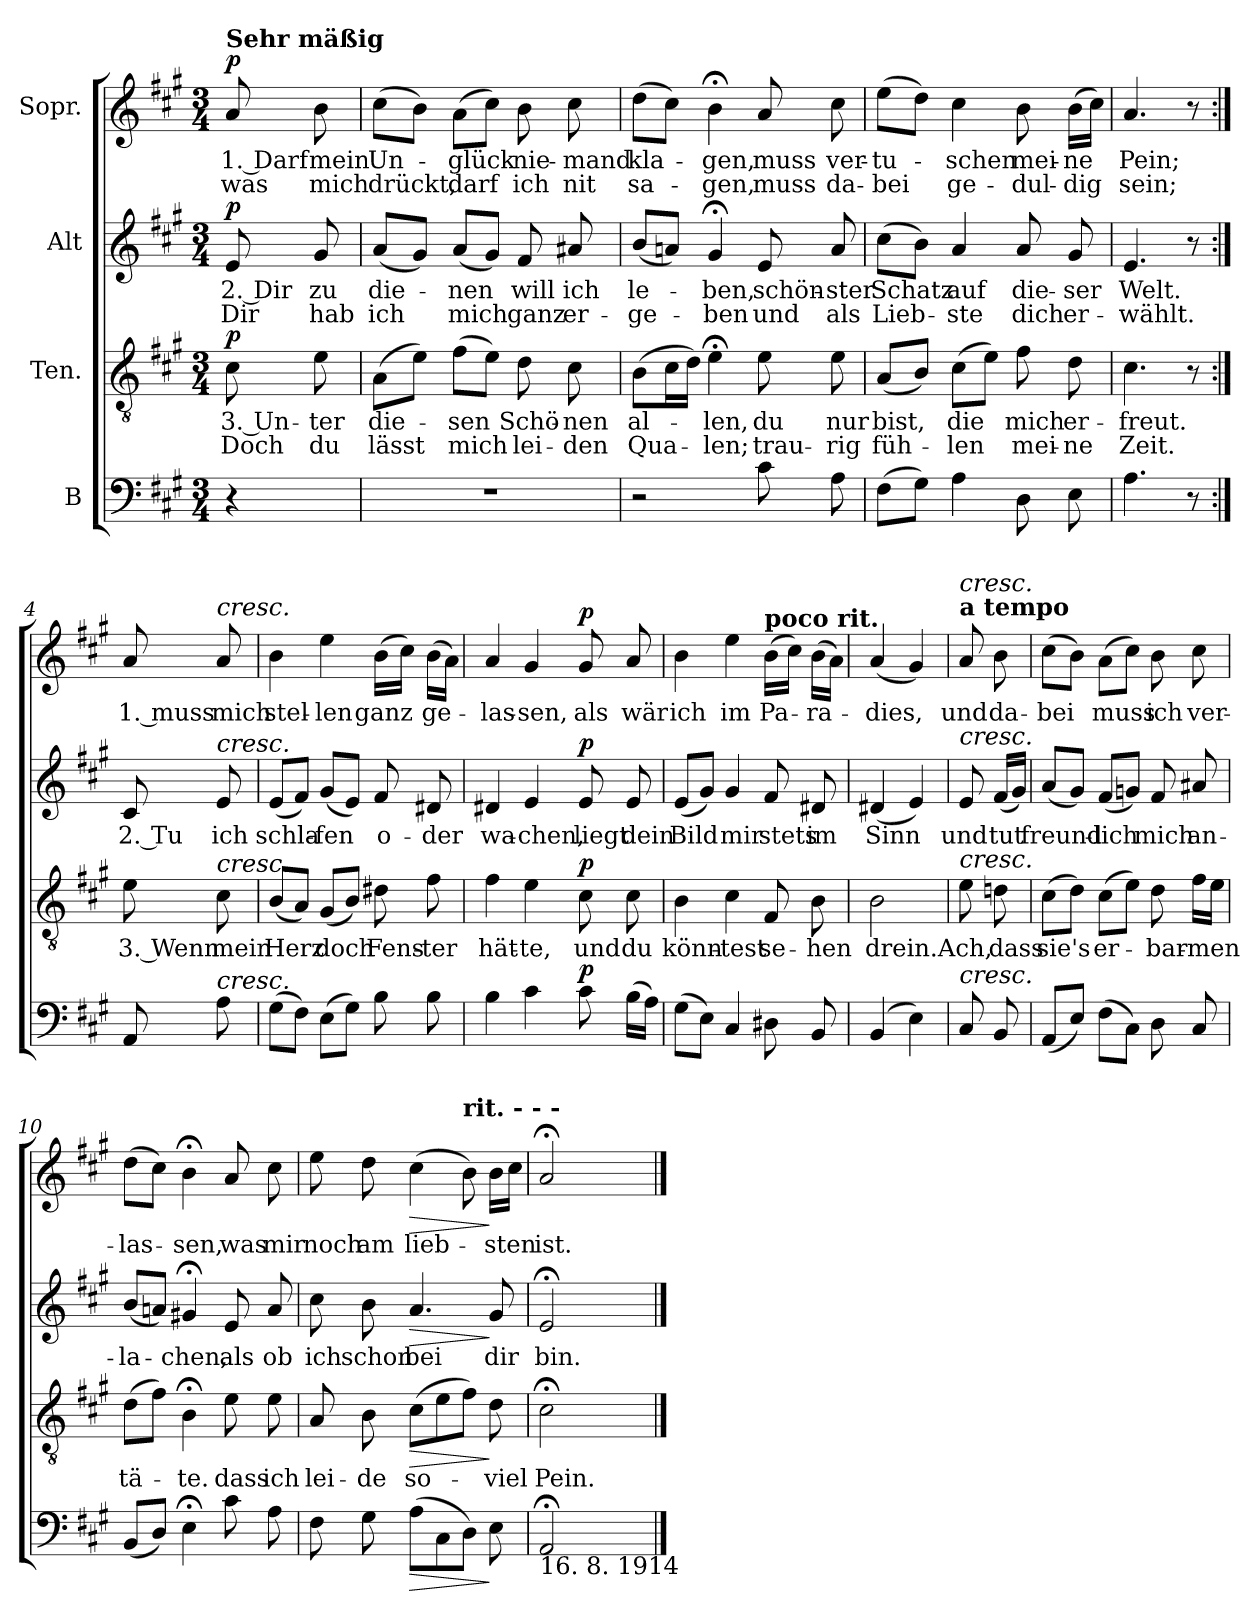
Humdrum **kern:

**kern	**dynam	**kern	**text	**text	**dynam	**kern	**text	**text	**dynam	**kern	**text	**text	**dynam
*part4	*part4	*part3	*part3	*part3	*part3	*part2	*part2	*part2	*part2	*part1	*part1	*part1	*part1
*staff4	*staff4	*staff3	*staff3	*staff3	*staff3	*staff2	*staff2	*staff2	*staff2	*staff1	*staff1	*staff1	*staff1
*I"B	*	*I"Ten.	*	*	*	*I"Alt	*	*	*	*I"Sopr.	*	*	*
*clefF4	*	*clefGv2	*	*	*	*clefG2	*	*	*	*clefG2	*	*	*
*k[f#c#g#]	*	*k[f#c#g#]	*	*	*	*k[f#c#g#]	*	*	*	*k[f#c#g#]	*	*	*
*M3/4	*	*M3/4	*	*	*	*M3/4	*	*	*	*M3/4	*	*	*
=	=	=	=	=	=	=	=	=	=	=	=	=	=
!	!	!	!	!	!	!	!	!	!	!LO:TX:a:B:t=Sehr mäßig	!	!	!
!	!	!	!	!	!LO:DY:a	!	!	!	!LO:DY:a	!	!	!	!LO:DY:a
4r	.	8c#\	3. Un-	Doch	p	8e/	2. Dir	Dir	p	8a/	1. Darf	was	p
.	.	8e\	-ter	du	.	8g#/	zu	hab	.	8b\	mein	mich	.
=1	=1	=1	=1	=1	=1	=1	=1	=1	=1	=1	=1	=1	=1
2.r	.	(8A\L	die-	lässt	.	(8a/L	die-	ich	.	(8cc#\L	Un-	drückt,	.
.	.	8e\J)	.	.	.	8g#/J)	.	.	.	8b\J)	.	.	.
.	.	(8f#\L	-sen	mich	.	(8a/L	-nen	mich	.	(8a\L	-glück	darf	.
.	.	8e\J)	.	.	.	8g#/J)	.	.	.	8cc#\J)	.	.	.
.	.	8d\	Schö-	lei-	.	8f#/	will	ganz	.	8b\	nie-	ich	.
.	.	8c#\	-nen	-den	.	8a#X/	ich	er-	.	8cc#\	-mand	nit	.
=2	=2	=2	=2	=2	=2	=2	=2	=2	=2	=2	=2	=2	=2
2r	.	(8B\L	al-	Qua-	.	(8b/L	le-	-ge-	.	(8dd\L	kla-	sa-	.
.	.	16c#\L	.	.	.	8an/J)	.	.	.	8cc#\J)	.	.	.
.	.	16d\JJ)	.	.	.	.	.	.	.	.	.	.	.
.	.	4e;<\	-len,	-len;	.	4g#;</	-ben,	-ben	.	4b;<\	-gen,	-gen,	.
8c#\	.	8e\	du	trau-	.	8e/	schön-	und	.	8a/	muss	muss	.
8A\	.	8e\	nur	-rig	.	8a/	-ster	als	.	8cc#\	ver-	da-	.
=3	=3	=3	=3	=3	=3	=3	=3	=3	=3	=3	=3	=3	=3
(8F#\L	.	(8A/L	-bist,	füh-	.	(8cc#\L	Schatz	Lieb-	.	(8ee\L	-tu-	-bei	.
8G#\J)	.	8B/J)	.	.	.	8b\J)	.	.	.	8dd\J)	.	.	.
4A\	.	(8c#\L	die	-len	.	4a/	auf	-ste	.	4cc#\	-schen	ge-	.
.	.	8e\J)	.	.	.	.	.	.	.	.	.	.	.
8D\	.	8f#\	mich	mei-	.	8a/	die-	dich	.	8b\	mei-	-dul-	.
8E\	.	8d\	er-	-ne	.	8g#/	-ser	er-	.	(16b\LL	-ne	-dig	.
.	.	.	.	.	.	.	.	.	.	16cc#\JJ)	.	.	.
=4	=4	=4	=4	=4	=4	=4	=4	=4	=4	=4	=4	=4	=4
4.A\	.	4.c#\	-freut.	Zeit.	.	4.e/	Welt.	-wählt.	.	4.a/	Pein;	sein;	.
8r	.	8r	.	.	.	8r	.	.	.	8r	.	.	.
!!LO:LB:g=z
=4X1:|!	=4X1:|!	=4X1:|!	=4X1:|!	=4X1:|!	=4X1:|!	=4X1:|!	=4X1:|!	=4X1:|!	=4X1:|!	=4X1:|!	=4X1:|!	=4X1:|!	=4X1:|!
8AA/	.	8e\	3. Wenn	.	.	8c#/	2. Tu	.	.	8a/	1. muss	.	.
!	!	!	!	!	!	!	!	!	!	!LO:TX:a:i:t=cresc.	!	!	!
!	!	!	!	!	!	!LO:TX:a:i:t=cresc.	!	!	!	!	!	!	!
!	!	!LO:TX:a:i:t=cresc.	!	!	!	!	!	!	!	!	!	!	!
!LO:TX:a:i:t=cresc.	!	!	!	!	!	!	!	!	!	!	!	!	!
8A\	.	8c#\	mein	.	.	8e/	ich	.	.	8a/	mich	.	.
=5	=5	=5	=5	=5	=5	=5	=5	=5	=5	=5	=5	=5	=5
(8G#\L	.	(8B/L	Herz	.	.	(8e/L	schla-	.	.	4b\	stel-	.	.
8F#\J)	.	8A/J)	.	.	.	8f#/J)	.	.	.	.	.	.	.
(8E\L	.	(8G#/L	doch	.	.	(8g#/L	-fen	.	.	4ee\	-len	.	.
8G#\J)	.	8B/J)	.	.	.	8e/J)	.	.	.	.	.	.	.
8B\	.	8d#X\	Fens-	.	.	8f#/	o-	.	.	(16b\LL	ganz	.	.
.	.	.	.	.	.	.	.	.	.	16cc#\JJ)	.	.	.
8B\	.	8f#\	-ter	.	.	8d#X/	-der	.	.	(16b\LL	ge-	.	.
.	.	.	.	.	.	.	.	.	.	16a\JJ)	.	.	.
=6	=6	=6	=6	=6	=6	=6	=6	=6	=6	=6	=6	=6	=6
4B\	.	4f#\	hät-	.	.	4d#X/	wa-	.	.	4a/	-las-	.	.
4c#\	.	4e\	-te,	.	.	4e/	-chen,	.	.	4g#/	-sen,	.	.
!	!LO:DY:a	!	!	!	!LO:DY:a	!	!	!	!LO:DY:a	!	!	!	!LO:DY:a
8c#\	p	8c#\	und	.	p	8e/	liegt	.	p	8g#/	als	.	p
(16B\LL	.	8c#\	du	.	.	8e/	dein	.	.	8a/	wär	.	.
16A\JJ)	.	.	.	.	.	.	.	.	.	.	.	.	.
=7	=7	=7	=7	=7	=7	=7	=7	=7	=7	=7	=7	=7	=7
(8G#\L	.	4B\	könn-	.	.	(8e/L	Bild	.	.	4b\	ich	.	.
8E\J)	.	.	.	.	.	8g#/J)	.	.	.	.	.	.	.
4C#/	.	4c#\	-test	.	.	4g#/	mir	.	.	4ee\	im	.	.
!	!	!	!	!	!	!	!	!	!	!LO:TX:a:B:t=poco rit.	!	!	!
8D#X\	.	8F#/	se-	.	.	8f#/	stets	.	.	(16b\LL	Pa-	.	.
.	.	.	.	.	.	.	.	.	.	16cc#\JJ)	.	.	.
8BB/	.	8B\	hen	.	.	8d#X/	im	.	.	(16b\LL	-ra-	.	.
.	.	.	.	.	.	.	.	.	.	16a\JJ)	.	.	.
=8	=8	=8	=8	=8	=8	=8	=8	=8	=8	=8	=8	=8	=8
(4BB/	.	2B\	drein.	.	.	(4d#X/	Sinn	.	.	(4a/	-dies,	.	.
4E\)	.	.	.	.	.	4e/)	.	.	.	4g#/)	.	.	.
!!LO:LB:g=z
=8X2	=8X2	=8X2	=8X2	=8X2	=8X2	=8X2	=8X2	=8X2	=8X2	=8X2	=8X2	=8X2	=8X2
!	!	!	!	!	!	!	!	!	!	!LO:TX:a:B:t=a tempo	!	!	!
!	!	!	!	!	!	!	!	!	!	!LO:TX:a:i:t=cresc.	!	!	!
!	!	!	!	!	!	!LO:TX:a:i:t=cresc.	!	!	!	!	!	!	!
!	!	!LO:TX:a:i:t=cresc.	!	!	!	!	!	!	!	!	!	!	!
!LO:TX:a:i:t=cresc.	!	!	!	!	!	!	!	!	!	!	!	!	!
8C#/	.	8e\	Ach,	.	.	8e/	und	.	.	8a/	und	.	.
8BB/	.	8dn\	dass	.	.	(16f#/LL	tut	.	.	8b\	da-	.	.
.	.	.	.	.	.	16g#/JJ)	.	.	.	.	.	.	.
=9	=9	=9	=9	=9	=9	=9	=9	=9	=9	=9	=9	=9	=9
(8AA/L	.	(8c#\L	-sie's	.	.	(8a/L	freund-	.	.	(8cc#\L	-bei	.	.
8E/J)	.	8d\J)	.	.	.	8g#/J)	.	.	.	8b\J)	.	.	.
(8F#\L	.	(8c#\L	er-	.	.	(8f#/L	-lich	.	.	(8a\L	muss	.	.
8C#\J)	.	8e\J)	.	.	.	8gn/J)	.	.	.	8cc#\J)	.	.	.
8D\	.	8d\	-bar-	.	.	8f#/	mich	.	.	8b\	ich	.	.
8C#/	.	16f#\LL	-men	.	.	8a#X/	an-	.	.	8cc#\	ver-	.	.
.	.	16e\JJ	.	.	.	.	.	.	.	.	.	.	.
=10	=10	=10	=10	=10	=10	=10	=10	=10	=10	=10	=10	=10	=10
(8BB/L	.	(8d\L	tä-	.	.	(8b/L	-la-	.	.	(8dd\L	-las-	.	.
8D/J)	.	8f#\J)	.	.	.	8an/J)	.	.	.	8cc#\J)	.	.	.
4E;<\	.	4B;<\	-te.	.	.	4g#X;</	-chen,	.	.	4b;<\	-sen,	.	.
8c#\	.	8e\	dass	.	.	8e/	als	.	.	8a/	was	.	.
8A\	.	8e\	ich	.	.	8a/	ob	.	.	8cc#\	mir	.	.
=11	=11	=11	=11	=11	=11	=11	=11	=11	=11	=11	=11	=11	=11
8F#\	.	8A/	lei-	.	.	8cc#\	ich	.	.	8ee\	noch	.	.
8G#\	.	8B\	-de	.	.	8b\	schon	.	.	8dd\	am	.	.
!	!LO:HP:b	!	!	!	!LO:HP:b	!	!	!	!LO:HP:b	!	!	!	!LO:HP:b
(8A\L	>	(8c#\L	so-	.	>	4.a/	bei	.	>	(4cc#\	lieb-	.	>
8C#\	.	8e\	.	.	.	.	.	.	.	.	.	.	.
!	!	!	!	!	!	!	!	!	!	!LO:TX:a:B:t=rit.   -   -   -	!	!	!
8D\J)	.	8f#\J)	.	.	.	.	.	.	.	8b\)	.	.	.
8E\	]	8d\	-viel	.	]	8g#/	dir	.	]	16b\LL	-sten	.	]
.	.	.	.	.	.	.	.	.	.	16cc#\JJ	.	.	.
=12	=12	=12	=12	=12	=12	=12	=12	=12	=12	=12	=12	=12	=12
!LO:TX:b:t=16. 8. 1914	!	!	!	!	!	!	!	!	!	!	!	!	!
2AA;</	.	2c#;<\	Pein.	.	.	2e;</	bin.	.	.	2a;</	ist.	.	.
==	==	==	==	==	==	==	==	==	==	==	==	==	==
*-	*-	*-	*-	*-	*-	*-	*-	*-	*-	*-	*-	*-	*-
